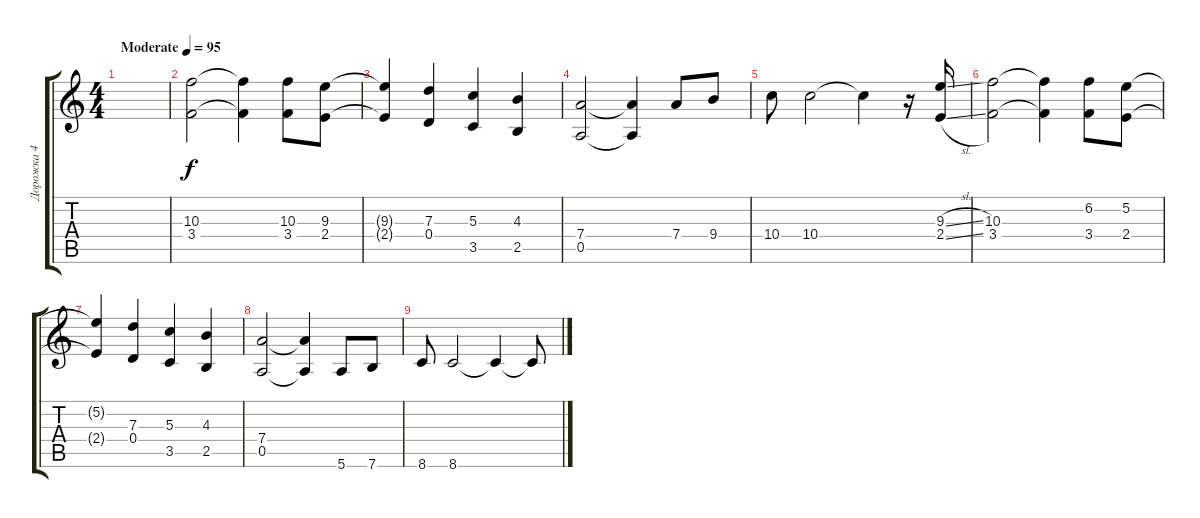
\track ("Дорожка 4" "Дорожка 4") {instrument electricguitarjazz}
\staff {score tabs}
\tuning (E4 B3 G3 D3 A2 E2) {hide}
\ts (4 4)
\tempo (95 "Moderate")
\clef g2
\ks c
|
(10.3 3.4).2 (10.3{t} 3.4{t}).4 (10.3 3.4).8 (9.3 2.4).8 |
(9.3{t} 2.4{t}).4 (7.3 0.4).4 (5.3 3.5).4 (4.3 2.5).4 |
(7.4 0.5).2 (7.4{t} 0.5{t}).4 7.4.8 9.4.8 |
10.4.8 10.4.2 10.4{t}.4 r.16 (9.3{sl} 2.4{sl}).16 |
(10.3 3.4).2 (10.3{t} 3.4{t}).4 (6.2 3.4).8 (5.2 2.4).8 |
(5.2{t} 2.4{t}).4 (7.3 0.4).4 (5.3 3.5).4 (4.3 2.5).4 |
(7.4 0.5).2 (7.4{t} 0.5{t}).4 5.6.8 7.6.8 |
8.6.8 8.6.2 8.6{t}.4 8.6{t}.8
